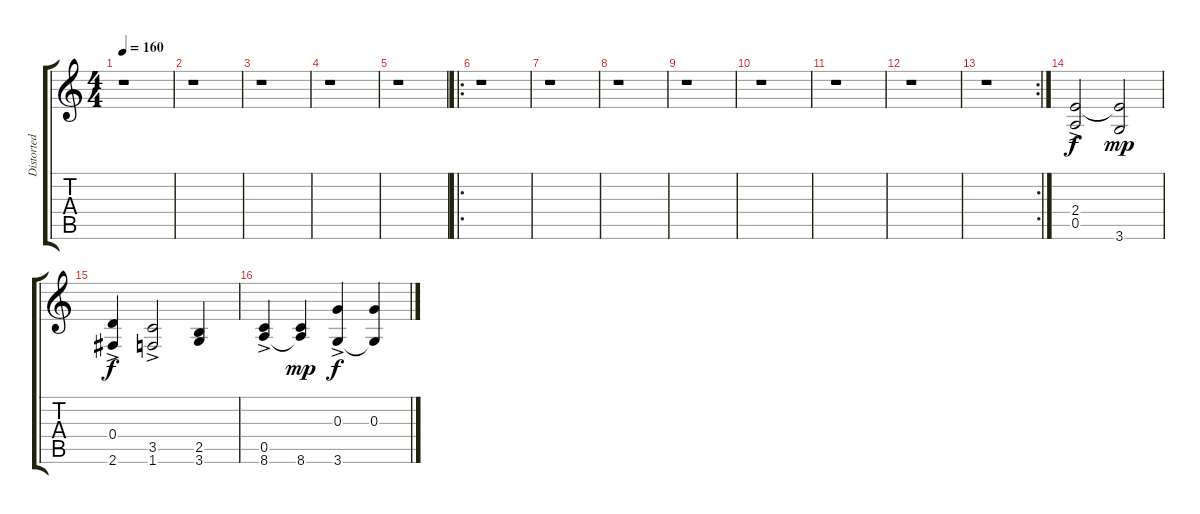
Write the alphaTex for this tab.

\track ("Distorted" "Distorted") {instrument distortionguitar}
\staff {score tabs}
\tuning (E4 B3 G3 D3 A2 E2) {hide}
\ts (4 4)
\tempo 160
\clef g2
\ks c
r.1{dy pp} |
r.1 |
r.1 |
r.1 |
r.1 |
\ro
r.1 |
r.1 |
r.1 |
r.1 |
r.1 |
r.1 |
r.1 |
\rc 2
r.1 |
(2.4 0.5{ac}).2{dy f} (2.4{t} 3.6).2{dy mp} |
(0.4{ac} 2.6{ac}).4{dy f} (3.5{ac} 1.6{ac}).2 (2.5 3.6).4 |
(0.5{ac} 8.6{ac}).4 (0.5{t} 8.6).4{dy mp} (0.3{ac} 3.6{ac}).4{dy f} (0.3 3.6{t}).4
